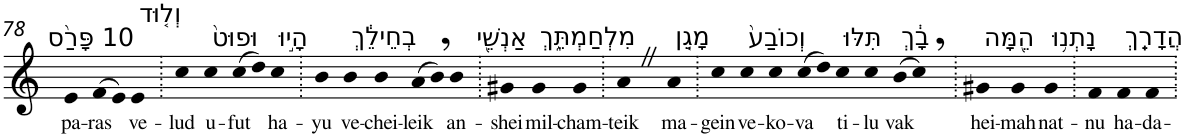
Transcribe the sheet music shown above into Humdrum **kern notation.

**kern	**text
*part1	*part1
*staff1	*staff1
*I"Piano	*
*I'Pno	*
!!LO:PB:g=z
*clefG2	*
*k[]	*
=78	=78
!LO:TX:a:t=10 פָּרַ֨ס	!
!	!LO:LY:b
4e	pa-
!	!LO:LY:b
(>8f	-ras
8e)	.
!LO:TX:a:t=וְל֤וּד	!
!	!LO:LY:b
4e	ve-
=79.	=79.
!	!LO:LY:b
4cc	-lud
!LO:TX:a:t=וּפוּט֙	!
!	!LO:LY:b
4cc	u-
!	!LO:LY:b
(>8cc	-fut
8dd)	.
!LO:TX:a:t=הָי֣וּ	!
!	!LO:LY:b
4cc	ha-
=80.	=80.
!	!LO:LY:b
4b	-yu
!LO:TX:a:t=בְחֵילֵ֔ךְ	!
!	!LO:LY:b
4b	ve-
!	!LO:LY:b
4b	-chei-
!	!LO:LY:b
(>8a	-leik
8b,)	.
!LO:TX:a:t=אַנְשֵׁ֖י	!
!	!LO:LY:b
4b	an-
=81.	=81.
!	!LO:LY:b
4g#X	-shei
!LO:TX:a:t=מִלְחַמְתֵּ֑ךְ	!
!	!LO:LY:b
4g#	mil-
!	!LO:LY:b
4g#	-cham-
=82.	=82.
!	!LO:LY:b
4aZ	-teik
!LO:TX:a:t=מָגֵ֤ן	!
!	!LO:LY:b
4a	ma-
=83.	=83.
!	!LO:LY:b
4cc	-gein
!LO:TX:a:t=וְכוֹבַע֙	!
!	!LO:LY:b
4cc	ve-
!	!LO:LY:b
4cc	-ko-
!	!LO:LY:b
(>8cc	-va
8dd)	.
!LO:TX:a:t=תִּלּוּ	!
!	!LO:LY:b
4cc	ti-
!	!LO:LY:b
4cc	-lu
!LO:TX:a:t=בָ֔ךְ	!
!	!LO:LY:b
(>8b	vak
8cc,)	.
=84.	=84.
!LO:TX:a:t=הֵ֖מָּה	!
!	!LO:LY:b
4g#X	hei-
!	!LO:LY:b
4g#	-mah
!LO:TX:a:t=נָתְנ֥וּ	!
!	!LO:LY:b
4g#	nat-
=85.	=85.
!	!LO:LY:b
4f	-nu
!LO:TX:a:t=הֲדָרֵֽךְ	!
!	!LO:LY:b
4f	ha-
!	!LO:LY:b
4f	-da-
=.	=.
*-	*-
